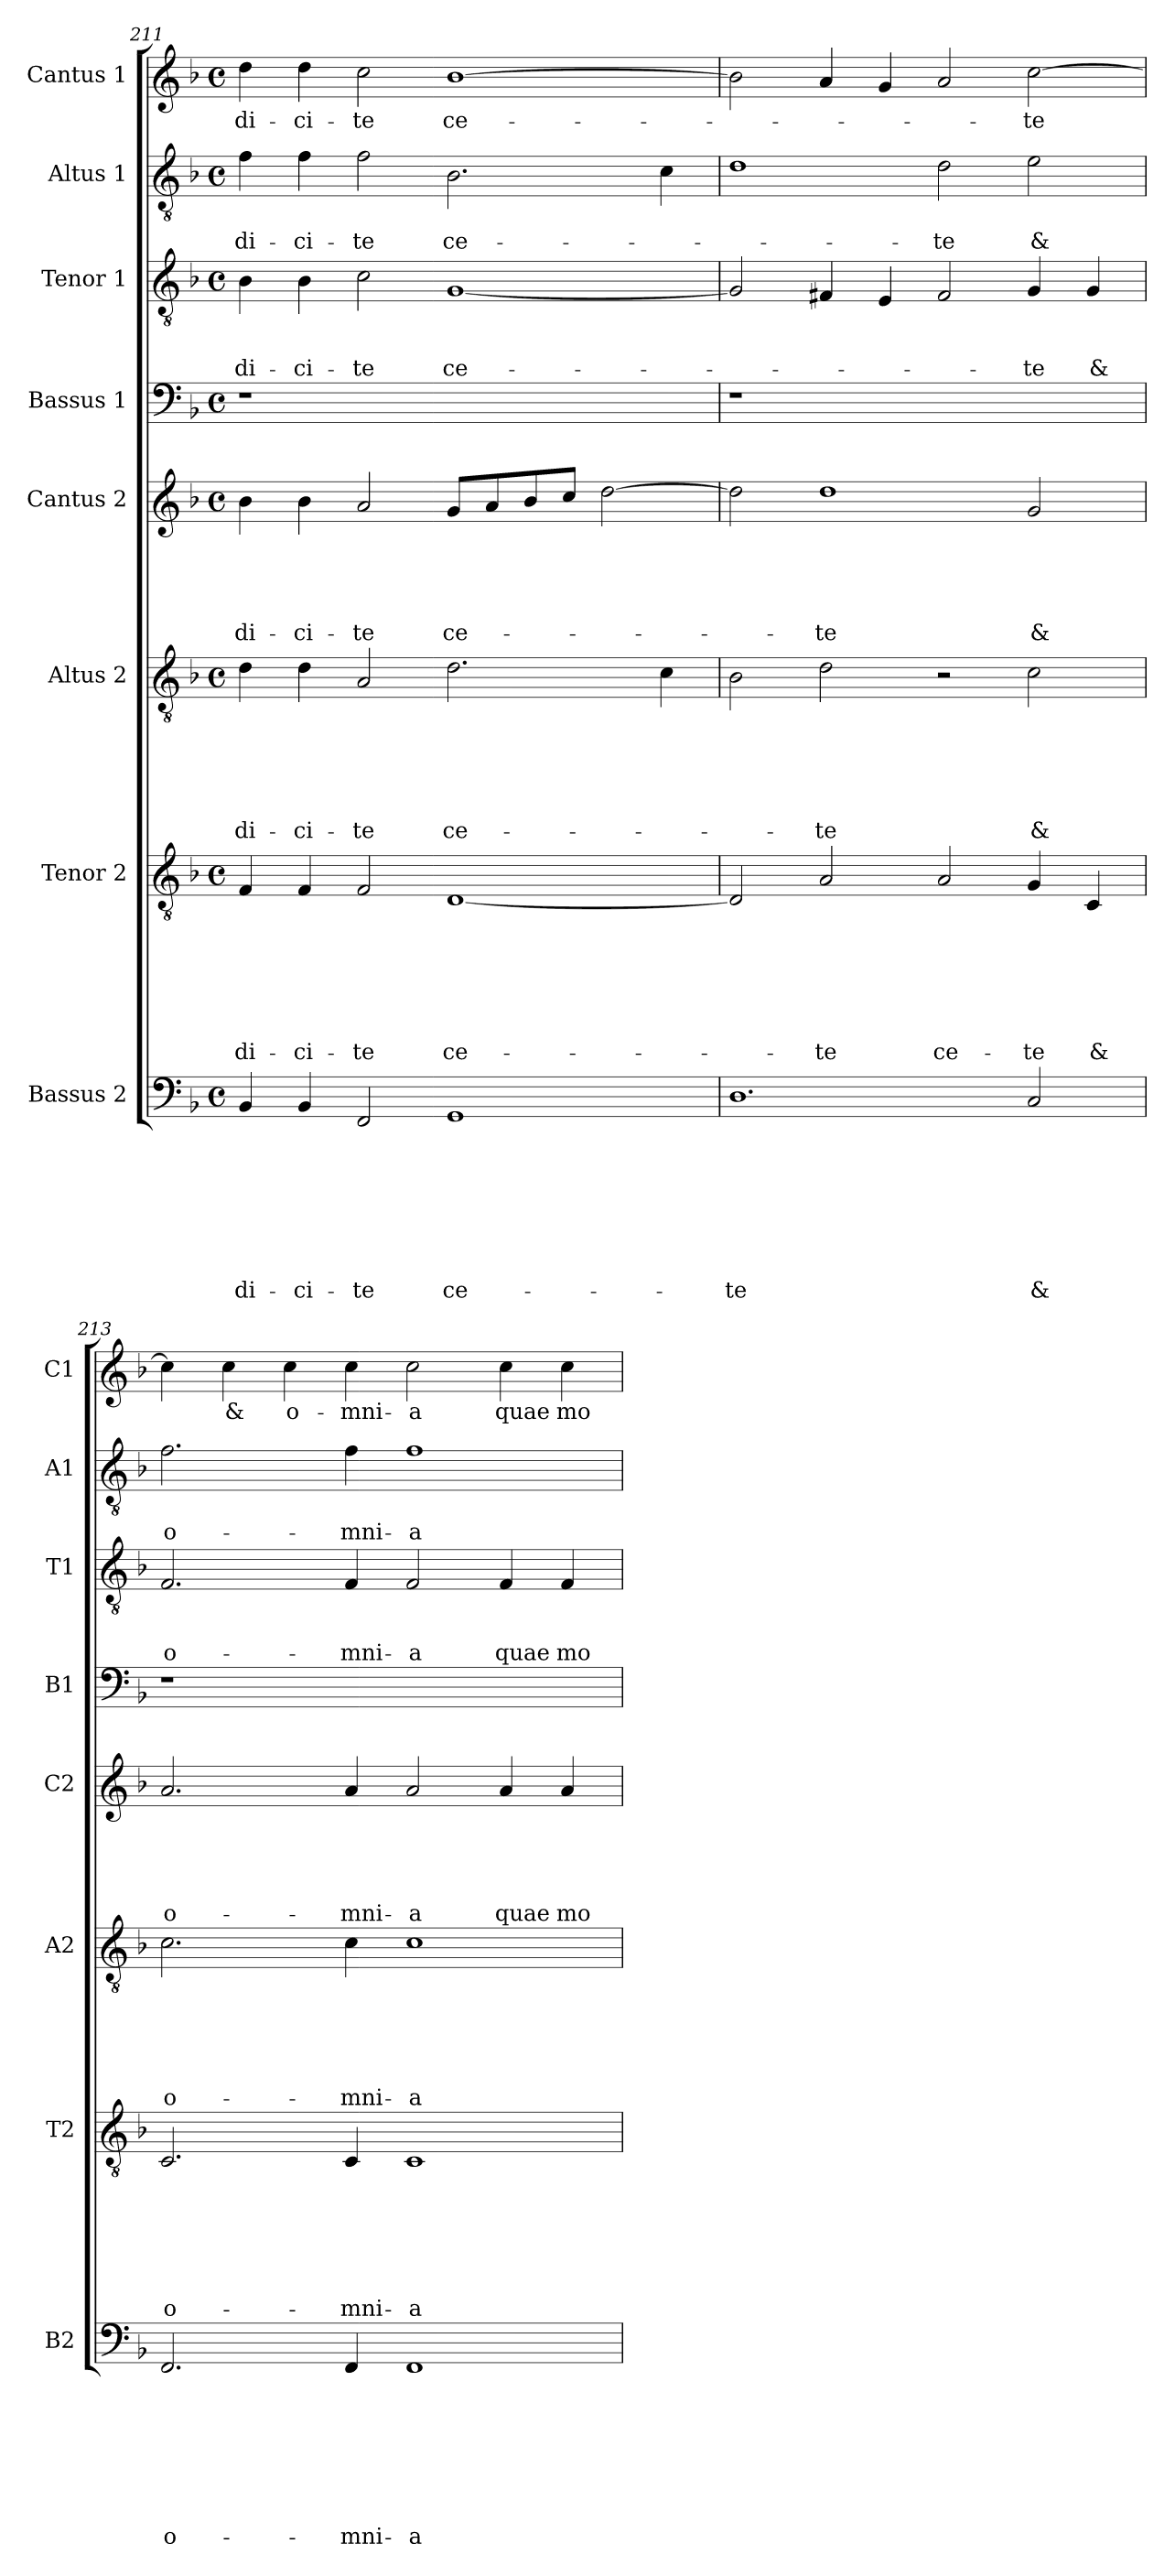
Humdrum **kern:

**kern	**text	**text	**text	**text	**text	**text	**text	**text	**kern	**text	**text	**text	**text	**text	**text	**text	**kern	**text	**text	**text	**text	**text	**text	**kern	**text	**text	**text	**text	**text	**kern	**kern	**text	**text	**text	**kern	**text	**text	**kern	**text
*part8	*part8	*part8	*part8	*part8	*part8	*part8	*part8	*part8	*part7	*part7	*part7	*part7	*part7	*part7	*part7	*part7	*part6	*part6	*part6	*part6	*part6	*part6	*part6	*part5	*part5	*part5	*part5	*part5	*part5	*part4	*part3	*part3	*part3	*part3	*part2	*part2	*part2	*part1	*part1
*staff8	*staff8	*staff8	*staff8	*staff8	*staff8	*staff8	*staff8	*staff8	*staff7	*staff7	*staff7	*staff7	*staff7	*staff7	*staff7	*staff7	*staff6	*staff6	*staff6	*staff6	*staff6	*staff6	*staff6	*staff5	*staff5	*staff5	*staff5	*staff5	*staff5	*staff4	*staff3	*staff3	*staff3	*staff3	*staff2	*staff2	*staff2	*staff1	*staff1
*I"Bassus 2	*	*	*	*	*	*	*	*	*I"Tenor 2	*	*	*	*	*	*	*	*I"Altus 2	*	*	*	*	*	*	*I"Cantus 2	*	*	*	*	*	*I"Bassus 1	*I"Tenor 1	*	*	*	*I"Altus 1	*	*	*I"Cantus 1	*
*I'B2	*	*	*	*	*	*	*	*	*I'T2	*	*	*	*	*	*	*	*I'A2	*	*	*	*	*	*	*I'C2	*	*	*	*	*	*I'B1	*I'T1	*	*	*	*I'A1	*	*	*I'C1	*
*clefF4	*	*	*	*	*	*	*	*	*clefGv2	*	*	*	*	*	*	*	*clefGv2	*	*	*	*	*	*	*clefG2	*	*	*	*	*	*clefF4	*clefGv2	*	*	*	*clefGv2	*	*	*clefG2	*
*k[b-]	*	*	*	*	*	*	*	*	*k[b-]	*	*	*	*	*	*	*	*k[b-]	*	*	*	*	*	*	*k[b-]	*	*	*	*	*	*k[b-]	*k[b-]	*	*	*	*k[b-]	*	*	*k[b-]	*
*d:	*	*	*	*	*	*	*	*	*d:	*	*	*	*	*	*	*	*d:	*	*	*	*	*	*	*d:	*	*	*	*	*	*d:	*d:	*	*	*	*d:	*	*	*d:	*
*M4/4	*	*	*	*	*	*	*	*	*M4/4	*	*	*	*	*	*	*	*M4/4	*	*	*	*	*	*	*M4/4	*	*	*	*	*	*M4/4	*M4/4	*	*	*	*M4/4	*	*	*M4/4	*
*met(c)	*	*	*	*	*	*	*	*	*met(c)	*	*	*	*	*	*	*	*met(c)	*	*	*	*	*	*	*met(c)	*	*	*	*	*	*met(c)	*met(c)	*	*	*	*met(c)	*	*	*met(c)	*
=211	=211	=211	=211	=211	=211	=211	=211	=211	=211	=211	=211	=211	=211	=211	=211	=211	=211	=211	=211	=211	=211	=211	=211	=211	=211	=211	=211	=211	=211	=211	=211	=211	=211	=211	=211	=211	=211	=211	=211
4BB-/	.	.	.	.	.	.	.	-di-	4F/	.	.	.	.	.	.	-di-	4d\	.	.	.	.	.	-di-	4b-\	.	.	.	.	-di-	1r	4B-\	.	.	-di-	4f\	.	-di-	4dd\	-di-
4BB-/	.	.	.	.	.	.	.	-ci-	4F/	.	.	.	.	.	.	-ci-	4d\	.	.	.	.	.	-ci-	4b-\	.	.	.	.	-ci-	.	4B-\	.	.	-ci-	4f\	.	-ci-	4dd\	-ci-
2FF/	.	.	.	.	.	.	.	-te	2F/	.	.	.	.	.	.	-te	2A/	.	.	.	.	.	-te	2a/	.	.	.	.	-te	.	2c\	.	.	-te	2f\	.	-te	2cc\	-te
1GG	.	.	.	.	.	.	.	ce-	[1D	.	.	.	.	.	.	ce-	2.d\	.	.	.	.	.	ce-	8g/L	.	.	.	.	ce-	1ryy	[1G	.	.	ce-	2.B-\	.	ce-	[1b-	ce-
.	.	.	.	.	.	.	.	.	.	.	.	.	.	.	.	.	.	.	.	.	.	.	.	8a/	.	.	.	.	.	.	.	.	.	.	.	.	.	.	.
.	.	.	.	.	.	.	.	.	.	.	.	.	.	.	.	.	.	.	.	.	.	.	.	8b-/	.	.	.	.	.	.	.	.	.	.	.	.	.	.	.
.	.	.	.	.	.	.	.	.	.	.	.	.	.	.	.	.	.	.	.	.	.	.	.	8cc/J	.	.	.	.	.	.	.	.	.	.	.	.	.	.	.
.	.	.	.	.	.	.	.	.	.	.	.	.	.	.	.	.	.	.	.	.	.	.	.	[2dd\	.	.	.	.	.	.	.	.	.	.	.	.	.	.	.
.	.	.	.	.	.	.	.	.	.	.	.	.	.	.	.	.	4c\	.	.	.	.	.	.	.	.	.	.	.	.	.	.	.	.	.	4c\	.	.	.	.
!!LO:PB:g=z
=212	=212	=212	=212	=212	=212	=212	=212	=212	=212	=212	=212	=212	=212	=212	=212	=212	=212	=212	=212	=212	=212	=212	=212	=212	=212	=212	=212	=212	=212	=212	=212	=212	=212	=212	=212	=212	=212	=212	=212
1.D	.	.	.	.	.	.	.	-te	2D/]	.	.	.	.	.	.	.	2B-\	.	.	.	.	.	.	2dd\]	.	.	.	.	.	1r	2G/]	.	.	.	1d	.	.	2b-\]	.
.	.	.	.	.	.	.	.	.	2A/	.	.	.	.	.	.	-te	2d\	.	.	.	.	.	-te	1dd	.	.	.	.	-te	.	4F#X/	.	.	.	.	.	.	4a/	.
.	.	.	.	.	.	.	.	.	.	.	.	.	.	.	.	.	.	.	.	.	.	.	.	.	.	.	.	.	.	.	4E/	.	.	.	.	.	.	4g/	.
.	.	.	.	.	.	.	.	.	2A/	.	.	.	.	.	.	ce-	2r	.	.	.	.	.	.	.	.	.	.	.	.	1ryy	2F#/	.	.	.	2d\	.	-te	2a/	.
2C/	.	.	.	.	.	.	.	&	4G/	.	.	.	.	.	.	-te	2c\	.	.	.	.	.	&	2g/	.	.	.	.	&	.	4G/	.	.	-te	2e\	.	&	[2cc\	-te
.	.	.	.	.	.	.	.	.	4C/	.	.	.	.	.	.	&	.	.	.	.	.	.	.	.	.	.	.	.	.	.	4G/	.	.	&	.	.	.	.	.
=213	=213	=213	=213	=213	=213	=213	=213	=213	=213	=213	=213	=213	=213	=213	=213	=213	=213	=213	=213	=213	=213	=213	=213	=213	=213	=213	=213	=213	=213	=213	=213	=213	=213	=213	=213	=213	=213	=213	=213
2.FF/	.	.	.	.	.	.	.	o-	2.C/	.	.	.	.	.	.	o-	2.c\	.	.	.	.	.	o-	2.a/	.	.	.	.	o-	1r	2.F/	.	.	o-	2.f\	.	o-	4cc\]	.
.	.	.	.	.	.	.	.	.	.	.	.	.	.	.	.	.	.	.	.	.	.	.	.	.	.	.	.	.	.	.	.	.	.	.	.	.	.	4cc\	&
.	.	.	.	.	.	.	.	.	.	.	.	.	.	.	.	.	.	.	.	.	.	.	.	.	.	.	.	.	.	.	.	.	.	.	.	.	.	4cc\	o-
4FF/	.	.	.	.	.	.	.	-mni-	4C/	.	.	.	.	.	.	-mni-	4c\	.	.	.	.	.	-mni-	4a/	.	.	.	.	-mni-	.	4F/	.	.	-mni-	4f\	.	-mni-	4cc\	-mni-
1FF	.	.	.	.	.	.	.	-a	1C	.	.	.	.	.	.	-a	1c	.	.	.	.	.	-a	2a/	.	.	.	.	-a	1ryy	2F/	.	.	-a	1f	.	-a	2cc\	-a
.	.	.	.	.	.	.	.	.	.	.	.	.	.	.	.	.	.	.	.	.	.	.	.	4a/	.	.	.	.	quae	.	4F/	.	.	quae	.	.	.	4cc\	quae
.	.	.	.	.	.	.	.	.	.	.	.	.	.	.	.	.	.	.	.	.	.	.	.	4a/	.	.	.	.	mo-	.	4F/	.	.	mo-	.	.	.	4cc\	mo-
=	=	=	=	=	=	=	=	=	=	=	=	=	=	=	=	=	=	=	=	=	=	=	=	=	=	=	=	=	=	=	=	=	=	=	=	=	=	=	=
*-	*-	*-	*-	*-	*-	*-	*-	*-	*-	*-	*-	*-	*-	*-	*-	*-	*-	*-	*-	*-	*-	*-	*-	*-	*-	*-	*-	*-	*-	*-	*-	*-	*-	*-	*-	*-	*-	*-	*-
